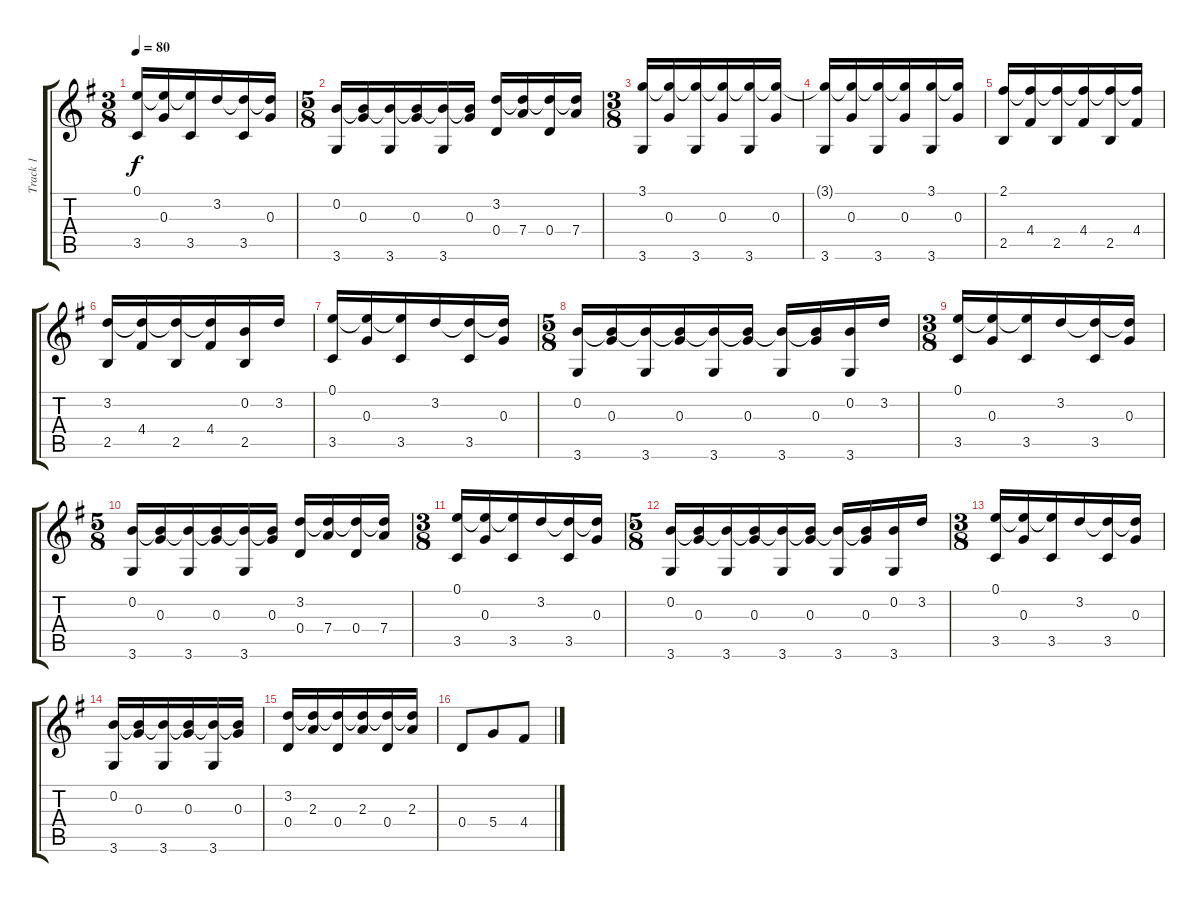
\track ("Track 1" "Track 1") {instrument acousticguitarsteel}
\staff {score tabs}
\tuning (E4 B3 G3 D3 A2 E2) {hide}
\ts (3 8)
\tempo 80
\clef g2
\ks g
(0.1 3.5).16{dy f} (0.1{t} 0.3).16 (0.1{t} 3.5).16 3.2.16 (3.2{t} 3.5).16 (3.2{t} 0.3).16 |
\ts (5 8)
(0.2 3.6).16 (0.2{t} 0.3).16 (0.2{t} 3.6).16 (0.2{t} 0.3).16 (0.2{t} 3.6).16 (0.2{t} 0.3).16 (3.2 0.4).16 (3.2{t} 7.4).16 (3.2{t} 0.4).16 (3.2{t} 7.4).16 |
\ts (3 8)
(3.1 3.6).16 (3.1{t} 0.3).16 (3.1{t} 3.6).16 (3.1{t} 0.3).16 (3.1{t} 3.6).16 (3.1{t} 0.3).16 |
(3.1{t} 3.6).16 (3.1{t} 0.3).16 (3.1{t} 3.6).16 (3.1{t} 0.3).16 (3.1 3.6).16 (3.1{t} 0.3).16 |
(2.1 2.5).16 (2.1{t} 4.4).16 (2.1{t} 2.5).16 (2.1{t} 4.4).16 (2.1{t} 2.5).16 (2.1{t} 4.4).16 |
(3.2 2.5).16 (3.2{t} 4.4).16 (3.2{t} 2.5).16 (3.2{t} 4.4).16 (0.2 2.5).16 3.2.16 |
(0.1 3.5).16 (0.1{t} 0.3).16 (0.1{t} 3.5).16 3.2.16 (3.2{t} 3.5).16 (3.2{t} 0.3).16 |
\ts (5 8)
(0.2 3.6).16 (0.2{t} 0.3).16 (0.2{t} 3.6).16 (0.2{t} 0.3).16 (0.2{t} 3.6).16 (0.2{t} 0.3).16 (0.2{t} 3.6).16 (0.2{t} 0.3).16 (0.2 3.6).16 3.2.16 |
\ts (3 8)
(0.1 3.5).16 (0.1{t} 0.3).16 (0.1{t} 3.5).16 3.2.16 (3.2{t} 3.5).16 (3.2{t} 0.3).16 |
\ts (5 8)
(0.2 3.6).16 (0.2{t} 0.3).16 (0.2{t} 3.6).16 (0.2{t} 0.3).16 (0.2{t} 3.6).16 (0.2{t} 0.3).16 (3.2 0.4).16 (3.2{t} 7.4).16 (3.2{t} 0.4).16 (3.2{t} 7.4).16 |
\ts (3 8)
(0.1 3.5).16 (0.1{t} 0.3).16 (0.1{t} 3.5).16 3.2.16 (3.2{t} 3.5).16 (3.2{t} 0.3).16 |
\ts (5 8)
(0.2 3.6).16 (0.2{t} 0.3).16 (0.2{t} 3.6).16 (0.2{t} 0.3).16 (0.2{t} 3.6).16 (0.2{t} 0.3).16 (0.2{t} 3.6).16 (0.2{t} 0.3).16 (0.2 3.6).16 3.2.16 |
\ts (3 8)
(0.1 3.5).16 (0.1{t} 0.3).16 (0.1{t} 3.5).16 3.2.16 (3.2{t} 3.5).16 (3.2{t} 0.3).16 |
(0.2 3.6).16 (0.2{t} 0.3).16 (0.2{t} 3.6).16 (0.2{t} 0.3).16 (0.2{t} 3.6).16 (0.2{t} 0.3).16 |
(3.2 0.4).16 (3.2{t} 2.3).16 (3.2{t} 0.4).16 (3.2{t} 2.3).16 (3.2{t} 0.4).16 (3.2{t} 2.3).16 |
0.4.8 5.4.8 4.4.8
